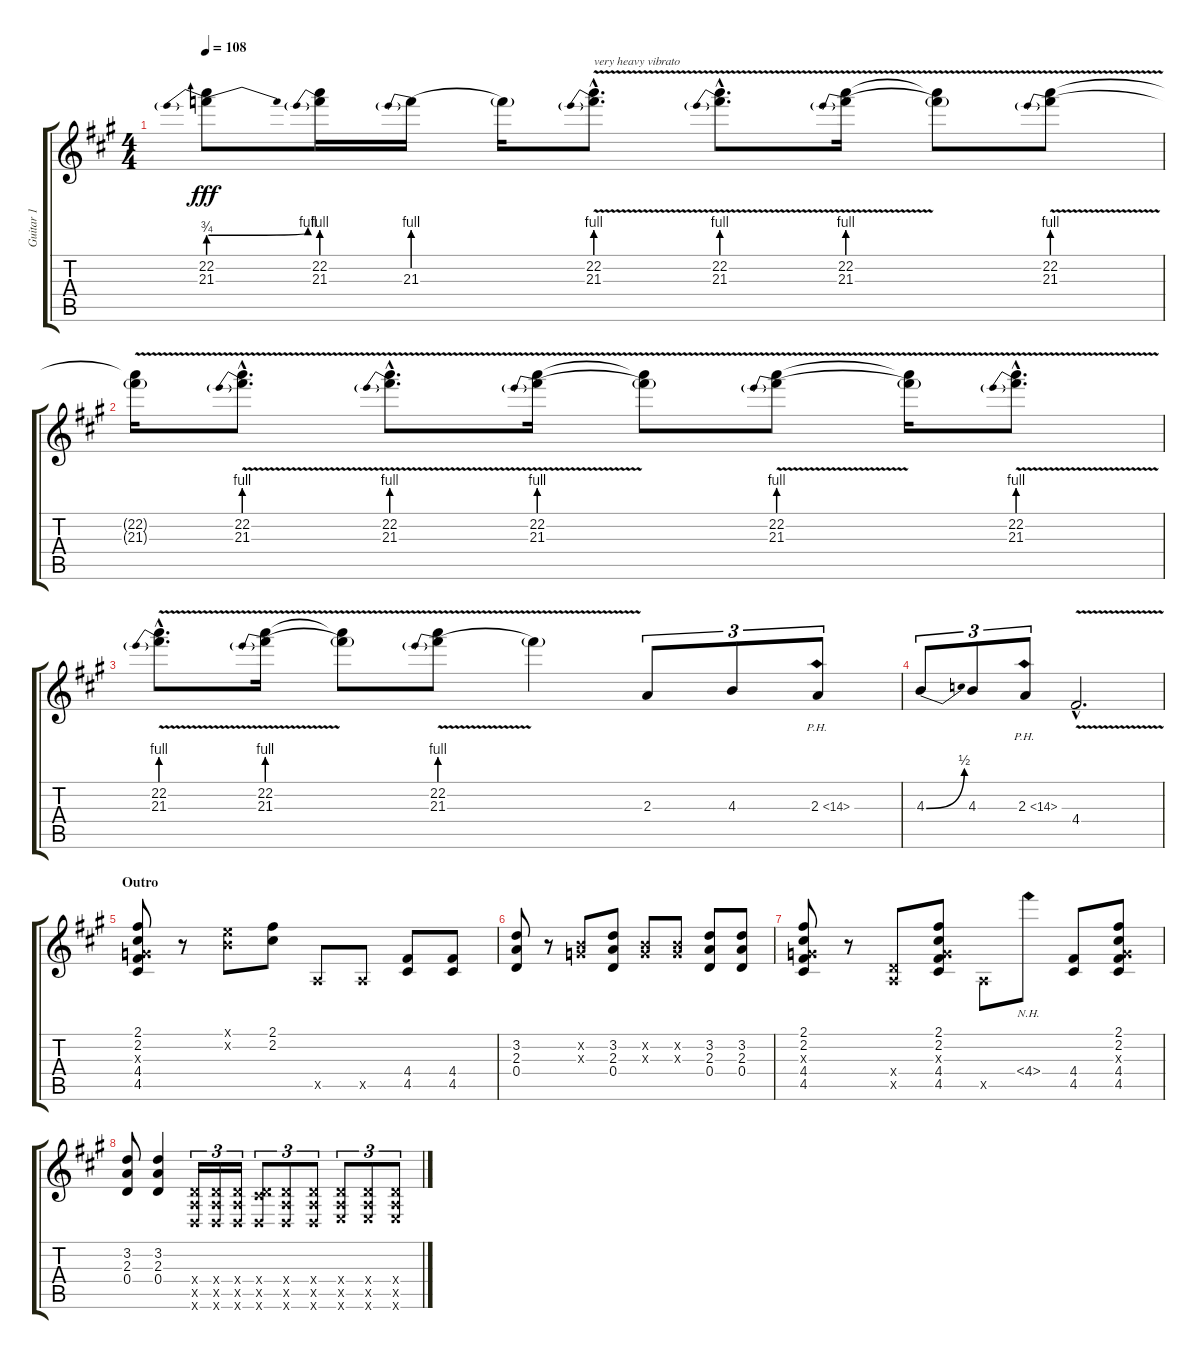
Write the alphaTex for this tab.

\track ("Guitar 1" "Guitar 1") {instrument distortionguitar}
\staff {score tabs}
\tuning (E4 B3 G3 D3 A2 D2) {hide}
\ts (4 4)
\tempo 108
\clef g2
\ks a
(22.2 21.3{be (prebendbend 0 3 60 4)}).8{dy fff} (22.2 21.3{be (prebend 0 4 60 4)}).16 21.3{be (prebend 0 4 60 4)}.16 21.3{t}.16 (22.2{hac} 21.3{be (prebend 0 4 60 4) v hac}).8{d txt "very heavy vibrato"} (22.2{hac} 21.3{be (prebend 0 4 60 4) v hac}).8{d} (22.2 21.3{be (prebend 0 4 60 4) v}).16 (22.2{t} 21.3{t}).8 (22.2 21.3{be (prebend 0 4 60 4) v}).8 |
(22.2{t} 21.3{t}).16 (22.2{hac} 21.3{be (prebend 0 4 60 4) v hac}).8{d} (22.2{hac} 21.3{be (prebend 0 4 60 4) v hac}).8{d} (22.2 21.3{be (prebend 0 4 60 4) v}).16 (22.2{t} 21.3{t}).8 (22.2 21.3{be (prebend 0 4 60 4) v}).8 (22.2{t} 21.3{t}).16 (22.2{hac} 21.3{be (prebend 0 4 60 4) v hac}).8{d} |
(22.2{hac} 21.3{be (prebend 0 4 60 4) v hac}).8{d} (22.2 21.3{be (prebend 0 4 60 4) v}).16 (22.2{t} 21.3{t}).8 (22.2 21.3{be (prebend 0 4 60 4) v}).8 21.3{t}.4 2.3.8{tu (3 2)} 4.3.8{tu (3 2)} 2.3{ph 12}.8{tu (3 2)} |
4.3{be (bend 0 0 60 2)}.8{tu (3 2)} 4.3.8{tu (3 2)} 2.3{ph 12}.8{tu (3 2)} 4.4{v hac}.2{d} |
\section ("" "Outro")
(2.1 2.2 0.3{x} 4.4 4.5).8 r.8 (0.1{x} 0.2{x}).8 (2.1 2.2).8 0.5{x}.8 0.5{x}.8 (4.4 4.5).8 (4.4 4.5).8 |
(3.2 2.3 0.4).8 r.8 (0.2{x} 0.3{x}).8 (3.2 2.3 0.4).8 (0.2{x} 0.3{x}).8 (0.2{x} 0.3{x}).8 (3.2 2.3 0.4).8 (3.2 2.3 0.4).8 |
(2.1 2.2 0.3{x} 4.4 4.5).8 r.8 (0.4{x} 0.5{x}).8 (2.1 2.2 0.3{x} 4.4 4.5).8 0.5{x}.8 4.4{nh}.8 (4.4 4.5).8 (2.1 2.2 0.3{x} 4.4 4.5).8 |
(3.2 2.3 0.4).8 (3.2 2.3 0.4).4 (0.4{x} 0.5{x} 0.6{x}).16{tu (3 2)} (0.4{x} 0.5{x} 0.6{x}).16{tu (3 2)} (0.4{x} 0.5{x} 0.6{x}).16{tu (3 2)} (0.4{x} 4.5{x} 0.6{x}).8{tu (3 2)} (0.4{x} 0.5{x} 0.6{x}).8{tu (3 2)} (0.4{x} 0.5{x} 0.6{x}).8{tu (3 2)} (0.4{x} 0.5{x} 2.6{x}).8{tu (3 2)} (0.4{x} 0.5{x} 2.6{x}).8{tu (3 2)} (0.4{x} 0.5{x} 2.6{x}).8{tu (3 2)}
